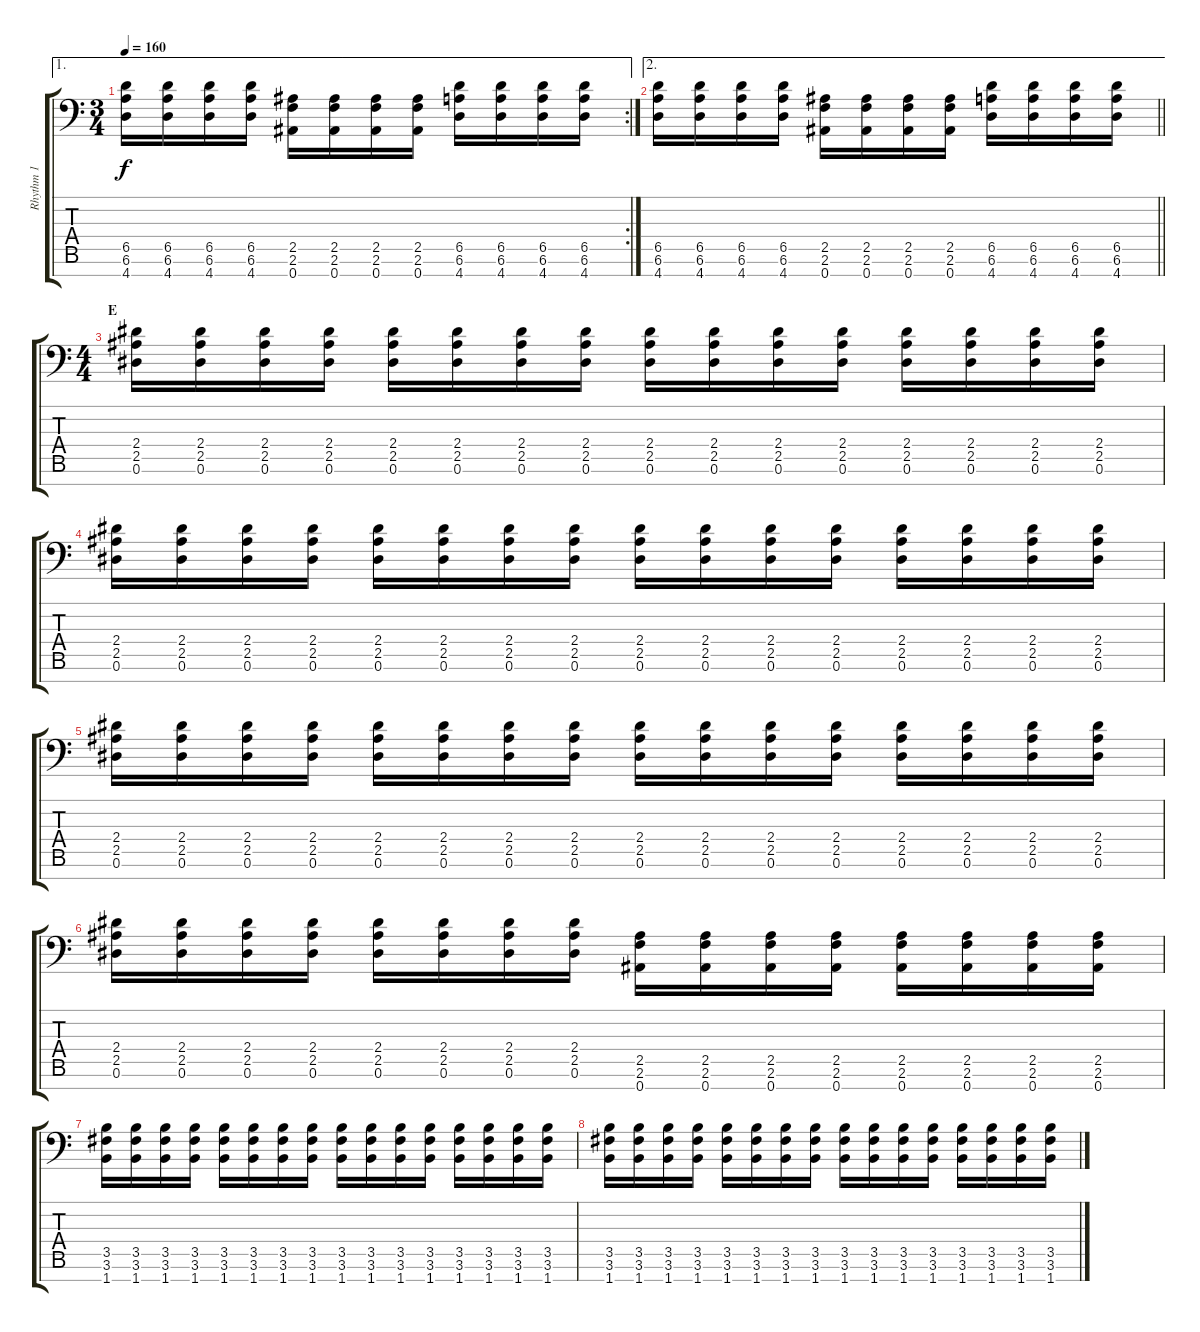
\track ("Rhythm 1" "Rhythm 1") {instrument distortionguitar}
\staff {score tabs}
\tuning (Eb4 Bb3 Gb3 Db3 Ab2 Eb2 Bb1) {hide}
\ae 1
\rc 2
\ts (3 4)
\tempo 160
\clef f4
\ks c
(6.5 6.6 4.7).16{dy f} (6.5 6.6 4.7).16 (6.5 6.6 4.7).16 (6.5 6.6 4.7).16 (2.5 2.6 0.7).16 (2.5 2.6 0.7).16 (2.5 2.6 0.7).16 (2.5 2.6 0.7).16 (6.5 6.6 4.7).16 (6.5 6.6 4.7).16 (6.5 6.6 4.7).16 (6.5 6.6 4.7).16 |
\ae 2
\barLineRight lightlight
(6.5 6.6 4.7).16 (6.5 6.6 4.7).16 (6.5 6.6 4.7).16 (6.5 6.6 4.7).16 (2.5 2.6 0.7).16 (2.5 2.6 0.7).16 (2.5 2.6 0.7).16 (2.5 2.6 0.7).16 (6.5 6.6 4.7).16 (6.5 6.6 4.7).16 (6.5 6.6 4.7).16 (6.5 6.6 4.7).16 |
\ts (4 4)
\section ("" "E")
(2.4 2.5 0.6).16 (2.4 2.5 0.6).16 (2.4 2.5 0.6).16 (2.4 2.5 0.6).16 (2.4 2.5 0.6).16 (2.4 2.5 0.6).16 (2.4 2.5 0.6).16 (2.4 2.5 0.6).16 (2.4 2.5 0.6).16 (2.4 2.5 0.6).16 (2.4 2.5 0.6).16 (2.4 2.5 0.6).16 (2.4 2.5 0.6).16 (2.4 2.5 0.6).16 (2.4 2.5 0.6).16 (2.4 2.5 0.6).16 |
(2.4 2.5 0.6).16 (2.4 2.5 0.6).16 (2.4 2.5 0.6).16 (2.4 2.5 0.6).16 (2.4 2.5 0.6).16 (2.4 2.5 0.6).16 (2.4 2.5 0.6).16 (2.4 2.5 0.6).16 (2.4 2.5 0.6).16 (2.4 2.5 0.6).16 (2.4 2.5 0.6).16 (2.4 2.5 0.6).16 (2.4 2.5 0.6).16 (2.4 2.5 0.6).16 (2.4 2.5 0.6).16 (2.4 2.5 0.6).16 |
(2.4 2.5 0.6).16 (2.4 2.5 0.6).16 (2.4 2.5 0.6).16 (2.4 2.5 0.6).16 (2.4 2.5 0.6).16 (2.4 2.5 0.6).16 (2.4 2.5 0.6).16 (2.4 2.5 0.6).16 (2.4 2.5 0.6).16 (2.4 2.5 0.6).16 (2.4 2.5 0.6).16 (2.4 2.5 0.6).16 (2.4 2.5 0.6).16 (2.4 2.5 0.6).16 (2.4 2.5 0.6).16 (2.4 2.5 0.6).16 |
(2.4 2.5 0.6).16 (2.4 2.5 0.6).16 (2.4 2.5 0.6).16 (2.4 2.5 0.6).16 (2.4 2.5 0.6).16 (2.4 2.5 0.6).16 (2.4 2.5 0.6).16 (2.4 2.5 0.6).16 (2.5 2.6 0.7).16 (2.5 2.6 0.7).16 (2.5 2.6 0.7).16 (2.5 2.6 0.7).16 (2.5 2.6 0.7).16 (2.5 2.6 0.7).16 (2.5 2.6 0.7).16 (2.5 2.6 0.7).16 |
(3.5 3.6 1.7).16 (3.5 3.6 1.7).16 (3.5 3.6 1.7).16 (3.5 3.6 1.7).16 (3.5 3.6 1.7).16 (3.5 3.6 1.7).16 (3.5 3.6 1.7).16 (3.5 3.6 1.7).16 (3.5 3.6 1.7).16 (3.5 3.6 1.7).16 (3.5 3.6 1.7).16 (3.5 3.6 1.7).16 (3.5 3.6 1.7).16 (3.5 3.6 1.7).16 (3.5 3.6 1.7).16 (3.5 3.6 1.7).16 |
(3.5 3.6 1.7).16 (3.5 3.6 1.7).16 (3.5 3.6 1.7).16 (3.5 3.6 1.7).16 (3.5 3.6 1.7).16 (3.5 3.6 1.7).16 (3.5 3.6 1.7).16 (3.5 3.6 1.7).16 (3.5 3.6 1.7).16 (3.5 3.6 1.7).16 (3.5 3.6 1.7).16 (3.5 3.6 1.7).16 (3.5 3.6 1.7).16 (3.5 3.6 1.7).16 (3.5 3.6 1.7).16 (3.5 3.6 1.7).16
